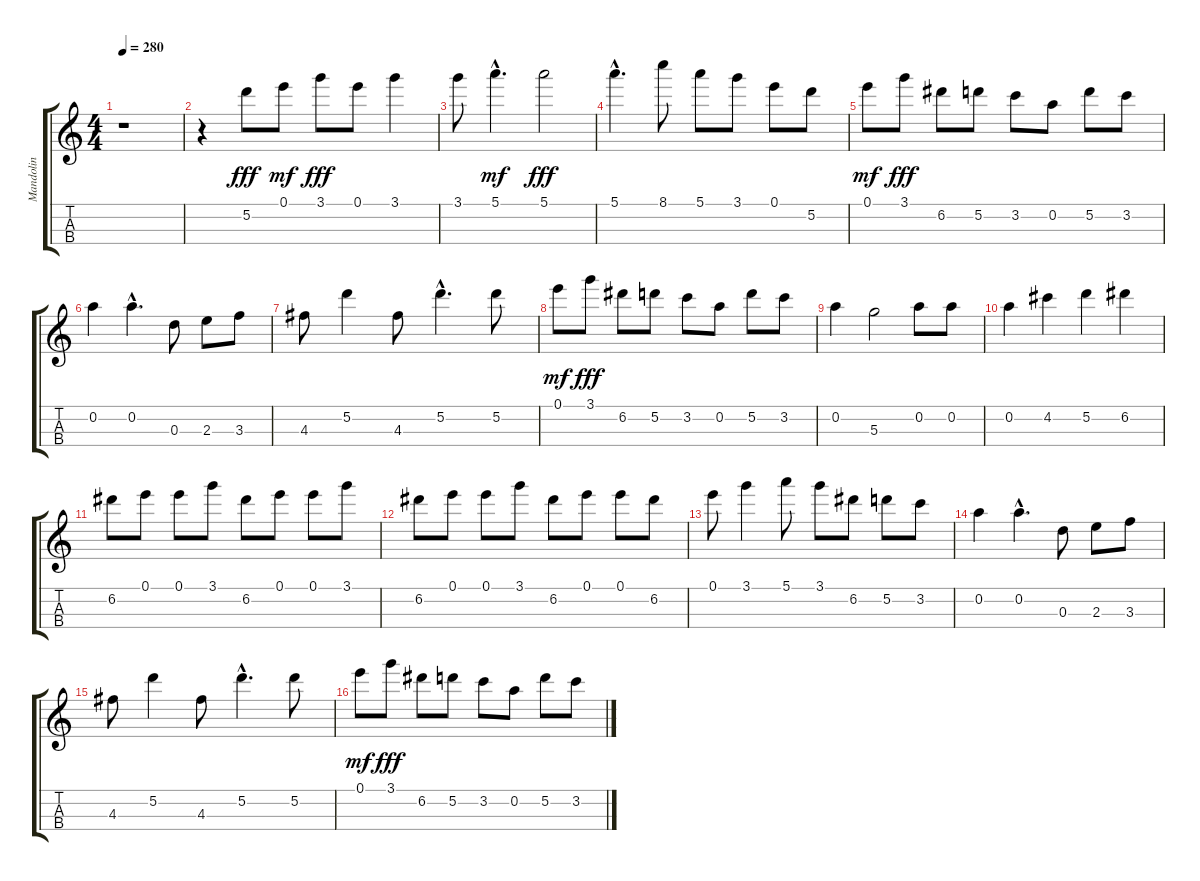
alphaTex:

\track ("Mandolin" "Mandolin") {instrument acousticguitarsteel}
\staff {score tabs}
\tuning (E5 A4 D4 G3) {hide}
\ts (4 4)
\tempo 280
\clef g2
\ks c
r.1{dy fff instrument acousticguitarsteel} |
r.4 5.2.8 0.1.8{dy mf} 3.1.8{dy fff} 0.1.8 3.1.4 |
3.1.8 5.1{hac}.4{d dy mf} 5.1.2{dy fff} |
5.1{hac}.4{d} 8.1.8 5.1.8 3.1.8 0.1.8 5.2.8 |
0.1.8{dy mf} 3.1.8{dy fff} 6.2.8 5.2.8 3.2.8 0.2.8 5.2.8 3.2.8 |
0.2.4 0.2{hac}.4{d} 0.3.8 2.3.8 3.3.8 |
4.3.8 5.2.4 4.3.8 5.2{hac}.4{d} 5.2.8 |
0.1.8{dy mf} 3.1.8{dy fff} 6.2.8 5.2.8 3.2.8 0.2.8 5.2.8 3.2.8 |
0.2.4 5.3.2 0.2.8 0.2.8 |
0.2.4 4.2.4 5.2.4 6.2.4 |
6.2.8 0.1.8 0.1.8 3.1.8 6.2.8 0.1.8 0.1.8 3.1.8 |
6.2.8 0.1.8 0.1.8 3.1.8 6.2.8 0.1.8 0.1.8 6.2.8 |
0.1.8 3.1.4 5.1.8 3.1.8 6.2.8 5.2.8 3.2.8 |
0.2.4 0.2{hac}.4{d} 0.3.8 2.3.8 3.3.8 |
4.3.8 5.2.4 4.3.8 5.2{hac}.4{d} 5.2.8 |
0.1.8{dy mf} 3.1.8{dy fff} 6.2.8 5.2.8 3.2.8 0.2.8 5.2.8 3.2.8
